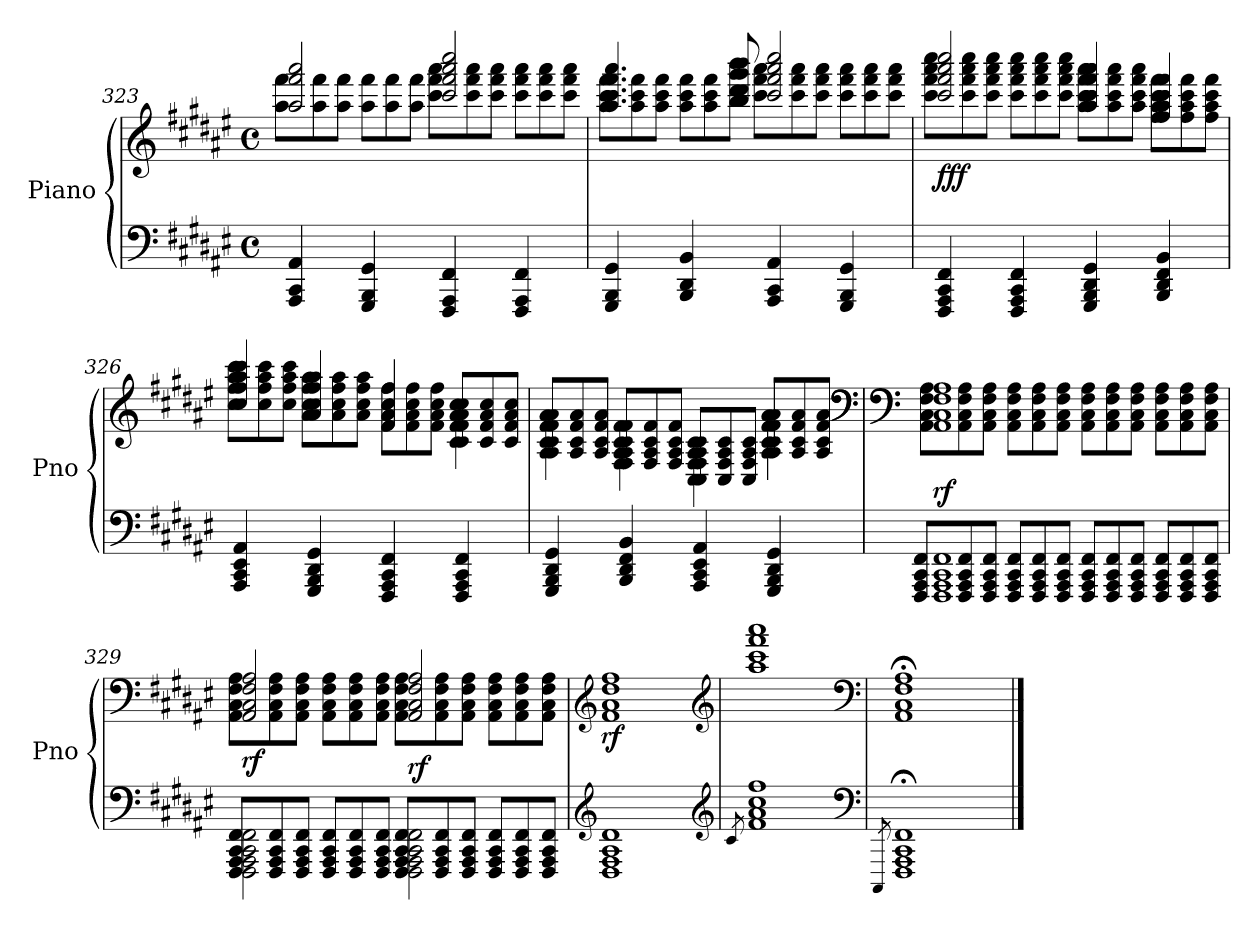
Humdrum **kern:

**kern	**kern	**dynam
*part1	*part1	*part1
*staff2	*staff1	*staff1/2
*I"Piano	*	*
*I'Pno	*	*
!!LO:PB:g=z
*clefF4	*clefG2	*
*k[f#c#g#d#a#e#]	*k[f#c#g#d#a#e#]	*
*F#:	*F#:	*
*M4/4	*M4/4	*
*met(c)	*met(c)	*
=323	=323	=323
*	*^	*
*	*	*Xtuplet	*
4AAA#/ 4CC#/ 4AA#/	2aa#/ 2fff#/ 2aaa#/	12aa#\ 12fff#\L	.
.	.	12aa#\ 12fff#\	.
.	.	12aa#\ 12fff#\J	.
4GGG#/ 4BBB/ 4GG#/	.	12aa#\ 12fff#\L	.
.	.	12aa#\ 12fff#\	.
.	.	12aa#\ 12fff#\J	.
4FFF#/ 4AAA#/ 4FF#/	2ccc#/ 2fff#/ 2aaa#/ 2cccc#/	12ccc#\ 12fff#\ 12aaa#\L	.
.	.	12ccc#\ 12fff#\ 12aaa#\	.
.	.	12ccc#\ 12fff#\ 12aaa#\J	.
4FFF#/ 4AAA#/ 4FF#/	.	12ccc#\ 12fff#\ 12aaa#\L	.
.	.	12ccc#\ 12fff#\ 12aaa#\	.
.	.	12ccc#\ 12fff#\ 12aaa#\J	.
=324	=324	=324	=324
4GGG#/ 4BBB/ 4GG#/	4.aa#/ 4.ccc#/ 4.fff#/ 4.aaa#/	12aa#\ 12ccc#\ 12fff#\L	.
.	.	12aa#\ 12ccc#\ 12fff#\	.
.	.	12aa#\ 12ccc#\ 12fff#\J	.
4BBB/ 4DD#/ 4BB/	.	12aa#\ 12ccc#\ 12fff#\L	.
.	.	12aa#\ 12ccc#\ 12fff#\	.
.	24ryy	.	.
.	12bb/ 12ddd#/ 12ggg#/ 12bbb/	12bb\ 12ddd#\ 12ggg#\ 12bbb\J	.
4AAA#/ 4CC#/ 4AA#/	2ccc#/ 2fff#/ 2aaa#/ 2cccc#/	12ccc#\ 12fff#\ 12aaa#\L	.
.	.	12ccc#\ 12fff#\ 12aaa#\	.
.	.	12ccc#\ 12fff#\ 12aaa#\J	.
4GGG#/ 4BBB/ 4GG#/	.	12ccc#\ 12fff#\ 12aaa#\L	.
.	.	12ccc#\ 12fff#\ 12aaa#\	.
.	.	12ccc#\ 12fff#\ 12aaa#\J	.
!!LO:PB:g=z	!!
=325	=325	=325	=325
!	!	!	!LO:DY:b
4FFF#/ 4AAA#/ 4CC#/ 4FF#/	2ccc#/ 2fff#/ 2aaa#/ 2cccc#/	12ccc#\ 12fff#\ 12aaa#\ 12cccc#\L	fff
.	.	12ccc#\ 12fff#\ 12aaa#\ 12cccc#\	.
.	.	12ccc#\ 12fff#\ 12aaa#\ 12cccc#\J	.
4FFF#/ 4AAA#/ 4CC#/ 4FF#/	.	12ccc#\ 12fff#\ 12aaa#\ 12cccc#\L	.
.	.	12ccc#\ 12fff#\ 12aaa#\ 12cccc#\	.
.	.	12ccc#\ 12fff#\ 12aaa#\ 12cccc#\J	.
4GGG#/ 4BBB/ 4DD#/ 4GG#/	4aa#/ 4ccc#/ 4fff#/ 4aaa#/	12aa#\ 12ccc#\ 12fff#\ 12aaa#\L	.
.	.	12aa#\ 12ccc#\ 12fff#\ 12aaa#\	.
.	.	12aa#\ 12ccc#\ 12fff#\ 12aaa#\J	.
4BBB/ 4DD#/ 4FF#/ 4BB/	4ff#/ 4aa#/ 4ccc#/ 4fff#/	12ff#\ 12aa#\ 12ccc#\ 12fff#\L	.
.	.	12ff#\ 12aa#\ 12ccc#\ 12fff#\	.
.	.	12ff#\ 12aa#\ 12ccc#\ 12fff#\J	.
!!LO:PB:g=z	!!
=326	=326	=326	=326
4AAA#/ 4CC#/ 4EE#/ 4AA#/	4cc#/ 4ff#/ 4aa#/ 4ccc#/	12cc#\ 12ff#\ 12aa#\ 12ccc#\L	.
.	.	12cc#\ 12ff#\ 12aa#\ 12ccc#\	.
.	.	12cc#\ 12ff#\ 12aa#\ 12ccc#\J	.
4GGG#/ 4BBB/ 4DD#/ 4GG#/	4a#/ 4cc#/ 4ff#/ 4aa#/	12a#\ 12cc#\ 12ff#\ 12aa#\L	.
.	.	12a#\ 12cc#\ 12ff#\ 12aa#\	.
.	.	12a#\ 12cc#\ 12ff#\ 12aa#\J	.
4FFF#/ 4AAA#/ 4CC#/ 4FF#/	4f#/ 4a#/ 4cc#/ 4ff#/	12f#\ 12a#\ 12cc#\ 12ff#\L	.
.	.	12f#\ 12a#\ 12cc#\ 12ff#\	.
.	.	12f#\ 12a#\ 12cc#\ 12ff#\J	.
4FFF#/ 4AAA#/ 4CC#/ 4FF#/	4c#\ 4f#\ 4a#\ 4cc#\	12c#/ 12f#/ 12a#/ 12cc#/L	.
.	.	12c#/ 12f#/ 12a#/ 12cc#/	.
.	.	12c#/ 12f#/ 12a#/ 12cc#/J	.
=327	=327	=327	=327
4GGG#/ 4BBB/ 4DD#/ 4GG#/	4A#\ 4c#\ 4f#\ 4a#\	12A#/ 12c#/ 12f#/ 12a#/L	.
.	.	12A#/ 12c#/ 12f#/ 12a#/	.
.	.	12A#/ 12c#/ 12f#/ 12a#/J	.
4BBB/ 4DD#/ 4FF#/ 4BB/	4F#\ 4A#\ 4c#\ 4f#\	12F#/ 12A#/ 12c#/ 12f#/L	.
.	.	12F#/ 12A#/ 12c#/ 12f#/	.
.	.	12F#/ 12A#/ 12c#/ 12f#/J	.
4AAA#/ 4CC#/ 4EE#/ 4AA#/	4C#\ 4F#\ 4A#\ 4c#\	12C#/ 12F#/ 12A#/ 12c#/L	.
.	.	12C#/ 12F#/ 12A#/ 12c#/	.
.	.	12C#/ 12F#/ 12A#/ 12c#/J	.
4GGG#/ 4BBB/ 4DD#/ 4GG#/	4A#\ 4c#\ 4f#\ 4a#\	12A#/ 12c#/ 12f#/ 12a#/L	.
.	.	12A#/ 12c#/ 12f#/ 12a#/	.
.	.	12A#/ 12c#/ 12f#/ 12a#/J	.
*	*clefF4	*	*
=328	=328	=328	=328
*	*clefF4	*	*
*^	*	*	*
*	*Xtuplet	*	*	*
!	!	!	!	!LO:DY:a=2
1FFF# 1AAA# 1CC# 1FF#	12FFF#/ 12AAA#/ 12CC#/ 12FF#/L	1AA# 1C# 1F# 1A#	12AA#\ 12C#\ 12F#\ 12A#\L	rf
.	12FFF#/ 12AAA#/ 12CC#/ 12FF#/	.	12AA#\ 12C#\ 12F#\ 12A#\	.
.	12FFF#/ 12AAA#/ 12CC#/ 12FF#/J	.	12AA#\ 12C#\ 12F#\ 12A#\J	.
.	12FFF#/ 12AAA#/ 12CC#/ 12FF#/L	.	12AA#\ 12C#\ 12F#\ 12A#\L	.
.	12FFF#/ 12AAA#/ 12CC#/ 12FF#/	.	12AA#\ 12C#\ 12F#\ 12A#\	.
.	12FFF#/ 12AAA#/ 12CC#/ 12FF#/J	.	12AA#\ 12C#\ 12F#\ 12A#\J	.
.	12FFF#/ 12AAA#/ 12CC#/ 12FF#/L	.	12AA#\ 12C#\ 12F#\ 12A#\L	.
.	12FFF#/ 12AAA#/ 12CC#/ 12FF#/	.	12AA#\ 12C#\ 12F#\ 12A#\	.
.	12FFF#/ 12AAA#/ 12CC#/ 12FF#/J	.	12AA#\ 12C#\ 12F#\ 12A#\J	.
.	12FFF#/ 12AAA#/ 12CC#/ 12FF#/L	.	12AA#\ 12C#\ 12F#\ 12A#\L	.
.	12FFF#/ 12AAA#/ 12CC#/ 12FF#/	.	12AA#\ 12C#\ 12F#\ 12A#\	.
.	12FFF#/ 12AAA#/ 12CC#/ 12FF#/J	.	12AA#\ 12C#\ 12F#\ 12A#\J	.
!!LO:PB:g=z	!!
=329	=329	=329	=329	=329
!	!	!	!	!LO:DY:b
2FFF#\ 2AAA#\ 2CC#\ 2FF#\	12FFF#/ 12AAA#/ 12CC#/ 12FF#/L	2AA#/ 2C#/ 2F#/ 2A#/	12AA#\ 12C#\ 12F#\ 12A#\L	rf
.	12FFF#/ 12AAA#/ 12CC#/ 12FF#/	.	12AA#\ 12C#\ 12F#\ 12A#\	.
.	12FFF#/ 12AAA#/ 12CC#/ 12FF#/J	.	12AA#\ 12C#\ 12F#\ 12A#\J	.
.	12FFF#/ 12AAA#/ 12CC#/ 12FF#/L	.	12AA#\ 12C#\ 12F#\ 12A#\L	.
.	12FFF#/ 12AAA#/ 12CC#/ 12FF#/	.	12AA#\ 12C#\ 12F#\ 12A#\	.
.	12FFF#/ 12AAA#/ 12CC#/ 12FF#/J	.	12AA#\ 12C#\ 12F#\ 12A#\J	.
!	!	!	!	!LO:DY:a=2
2FFF#\ 2AAA#\ 2CC#\ 2FF#\	12FFF#/ 12AAA#/ 12CC#/ 12FF#/L	2AA#/ 2C#/ 2F#/ 2A#/	12AA#\ 12C#\ 12F#\ 12A#\L	rf
.	12FFF#/ 12AAA#/ 12CC#/ 12FF#/	.	12AA#\ 12C#\ 12F#\ 12A#\	.
.	12FFF#/ 12AAA#/ 12CC#/ 12FF#/J	.	12AA#\ 12C#\ 12F#\ 12A#\J	.
.	12FFF#/ 12AAA#/ 12CC#/ 12FF#/L	.	12AA#\ 12C#\ 12F#\ 12A#\L	.
.	12FFF#/ 12AAA#/ 12CC#/ 12FF#/	.	12AA#\ 12C#\ 12F#\ 12A#\	.
.	12FFF#/ 12AAA#/ 12CC#/ 12FF#/J	.	12AA#\ 12C#\ 12F#\ 12A#\J	.
=330	=330	=330	=330	=330
!	!	!	!	!LO:DY:b
*v	*v	*	*	*
*	*v	*v	*
1FFF# 1AAA# 1CC# 1FF#	1AA# 1C# 1F# 1A#	rf
*clefG2	*clefG2	*
=331	=331	=331
8qc#/	.	.
1f# 1a# 1cc# 1ff#	1aa# 1ccc# 1fff# 1aaa#	.
*clefF4	*clefF4	*
=332	=332	=332
8qCCC#/	.	.
1FFF#;< 1AAA#;< 1CC#;< 1FF#;<	1AA#;< 1C#;< 1F#;< 1A#;<	.
==	==	==
*-	*-	*-
